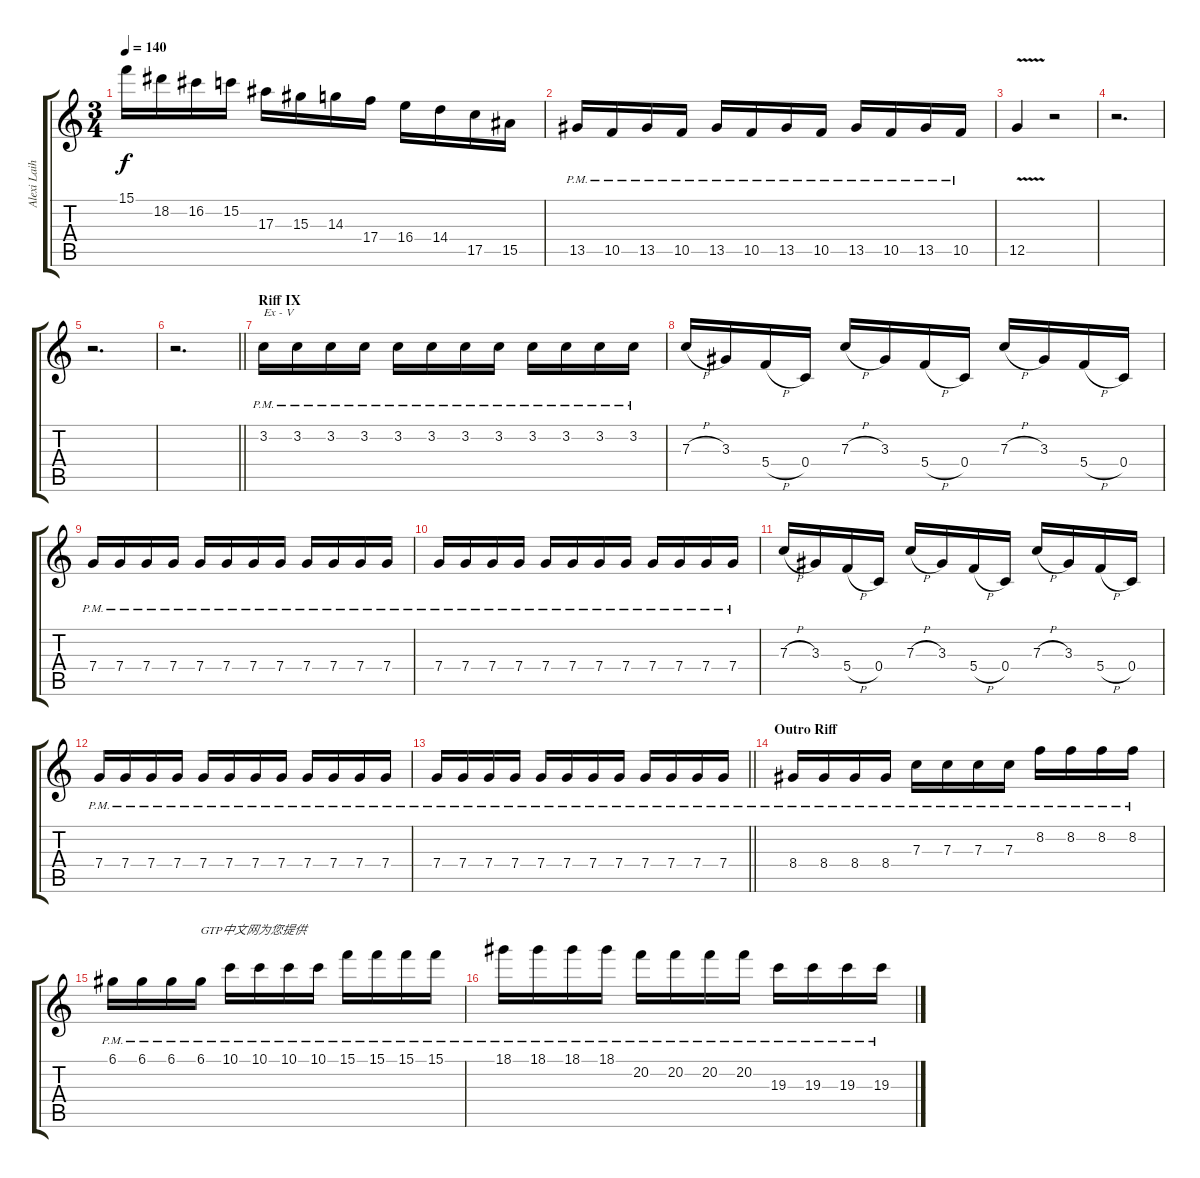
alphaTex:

\track ("Alexi Laiho (Guitar I)" "Alexi Laih") {instrument distortionguitar}
\staff {score tabs}
\tuning (D4 A3 F3 C3 G2 D2) {hide}
\ts (3 4)
\tempo 140
\clef g2
\ks c
15.1.16{dy f} 18.2.16 16.2.16 15.2.16 17.3.16 15.3.16 14.3.16 17.4.16 16.4.16 14.4.16 17.5.16 15.5.16 |
13.5{pm}.16 10.5{pm}.16 13.5{pm}.16 10.5{pm}.16 13.5{pm}.16 10.5{pm}.16 13.5{pm}.16 10.5{pm}.16 13.5{pm}.16 10.5{pm}.16 13.5{pm}.16 10.5{pm}.16 |
12.5{v}.4 r.2 |
r.2{d} |
r.2{d} |
\barLineRight lightlight
r.2{d} |
\section ("" "Riff IX")
3.2{pm}.16{txt "Ex - V"} 3.2{pm}.16 3.2{pm}.16 3.2{pm}.16 3.2{pm}.16 3.2{pm}.16 3.2{pm}.16 3.2{pm}.16 3.2{pm}.16 3.2{pm}.16 3.2{pm}.16 3.2{pm}.16 |
7.3{h}.16 3.3.16 5.4{h}.16 0.4.16 7.3{h}.16 3.3.16 5.4{h}.16 0.4.16 7.3{h}.16 3.3.16 5.4{h}.16 0.4.16 |
7.4{pm}.16 7.4{pm}.16 7.4{pm}.16 7.4{pm}.16 7.4{pm}.16 7.4{pm}.16 7.4{pm}.16 7.4{pm}.16 7.4{pm}.16 7.4{pm}.16 7.4{pm}.16 7.4{pm}.16 |
7.4{pm}.16 7.4{pm}.16 7.4{pm}.16 7.4{pm}.16 7.4{pm}.16 7.4{pm}.16 7.4{pm}.16 7.4{pm}.16 7.4{pm}.16 7.4{pm}.16 7.4{pm}.16 7.4{pm}.16 |
7.3{h}.16 3.3.16 5.4{h}.16 0.4.16 7.3{h}.16 3.3.16 5.4{h}.16 0.4.16 7.3{h}.16 3.3.16 5.4{h}.16 0.4.16 |
7.4{pm}.16 7.4{pm}.16 7.4{pm}.16 7.4{pm}.16 7.4{pm}.16 7.4{pm}.16 7.4{pm}.16 7.4{pm}.16 7.4{pm}.16 7.4{pm}.16 7.4{pm}.16 7.4{pm}.16 |
\barLineRight lightlight
7.4{pm}.16 7.4{pm}.16 7.4{pm}.16 7.4{pm}.16 7.4{pm}.16 7.4{pm}.16 7.4{pm}.16 7.4{pm}.16 7.4{pm}.16 7.4{pm}.16 7.4{pm}.16 7.4{pm}.16 |
\section ("" "Outro Riff")
8.4{pm}.16 8.4{pm}.16 8.4{pm}.16 8.4{pm}.16 7.3{pm}.16 7.3{pm}.16 7.3{pm}.16 7.3{pm}.16 8.2{pm}.16 8.2{pm}.16 8.2{pm}.16 8.2{pm}.16 |
6.1{pm}.16 6.1{pm}.16 6.1{pm}.16 6.1{pm}.16{txt "GTP中文网为您提供"} 10.1{pm}.16 10.1{pm}.16 10.1{pm}.16 10.1{pm}.16 15.1{pm}.16 15.1{pm}.16 15.1{pm}.16 15.1{pm}.16 |
18.1{pm}.16 18.1{pm}.16 18.1{pm}.16 18.1{pm}.16 20.2{pm}.16 20.2{pm}.16 20.2{pm}.16 20.2{pm}.16 19.3{pm}.16 19.3{pm}.16 19.3{pm}.16 19.3{pm}.16
